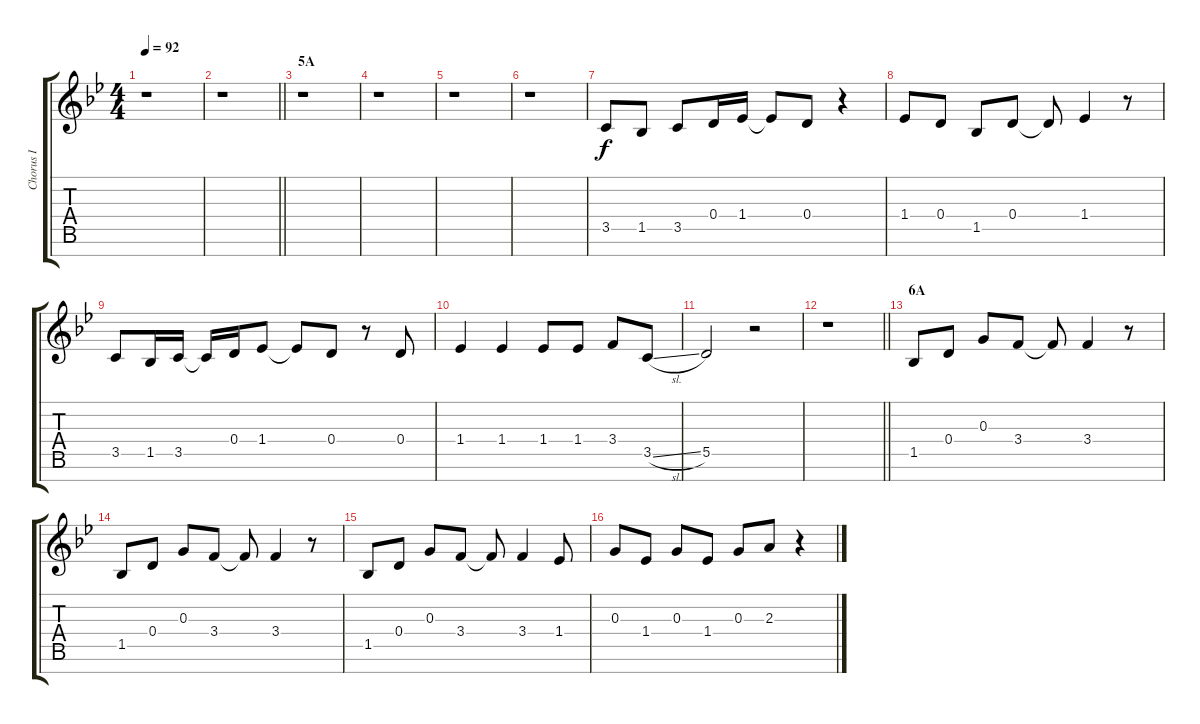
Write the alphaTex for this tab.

\track ("Chorus I" "Chorus I") {instrument voiceoohs}
\staff {score tabs}
\tuning (E5 B4 G4 D4 A3 E3 B2) {hide}
\ts (4 4)
\tempo 92
\clef g2
\ks bb
r.1{dy f} |
\barLineRight lightlight
r.1 |
\section ("" "5A")
r.1 |
r.1 |
r.1 |
r.1 |
3.5.8 1.5.8 3.5.8 0.4.16 1.4.16 1.4{t}.8 0.4.8 r.4 |
1.4.8 0.4.8 1.5.8 0.4.8 0.4{t}.8 1.4.4 r.8 |
3.5.8 1.5.16 3.5.16 3.5{t}.16 0.4.16 1.4.8 1.4{t}.8 0.4.8 r.8 0.4.8 |
1.4.4 1.4.4 1.4.8 1.4.8 3.4.8 3.5{sl}.8 |
5.5.2 r.2 |
\barLineRight lightlight
r.1 |
\section ("" "6A")
1.5.8 0.4.8 0.3.8 3.4.8 3.4{t}.8 3.4.4 r.8 |
1.5.8 0.4.8 0.3.8 3.4.8 3.4{t}.8 3.4.4 r.8 |
1.5.8 0.4.8 0.3.8 3.4.8 3.4{t}.8 3.4.4 1.4.8 |
0.3.8 1.4.8 0.3.8 1.4.8 0.3.8 2.3.8 r.4
